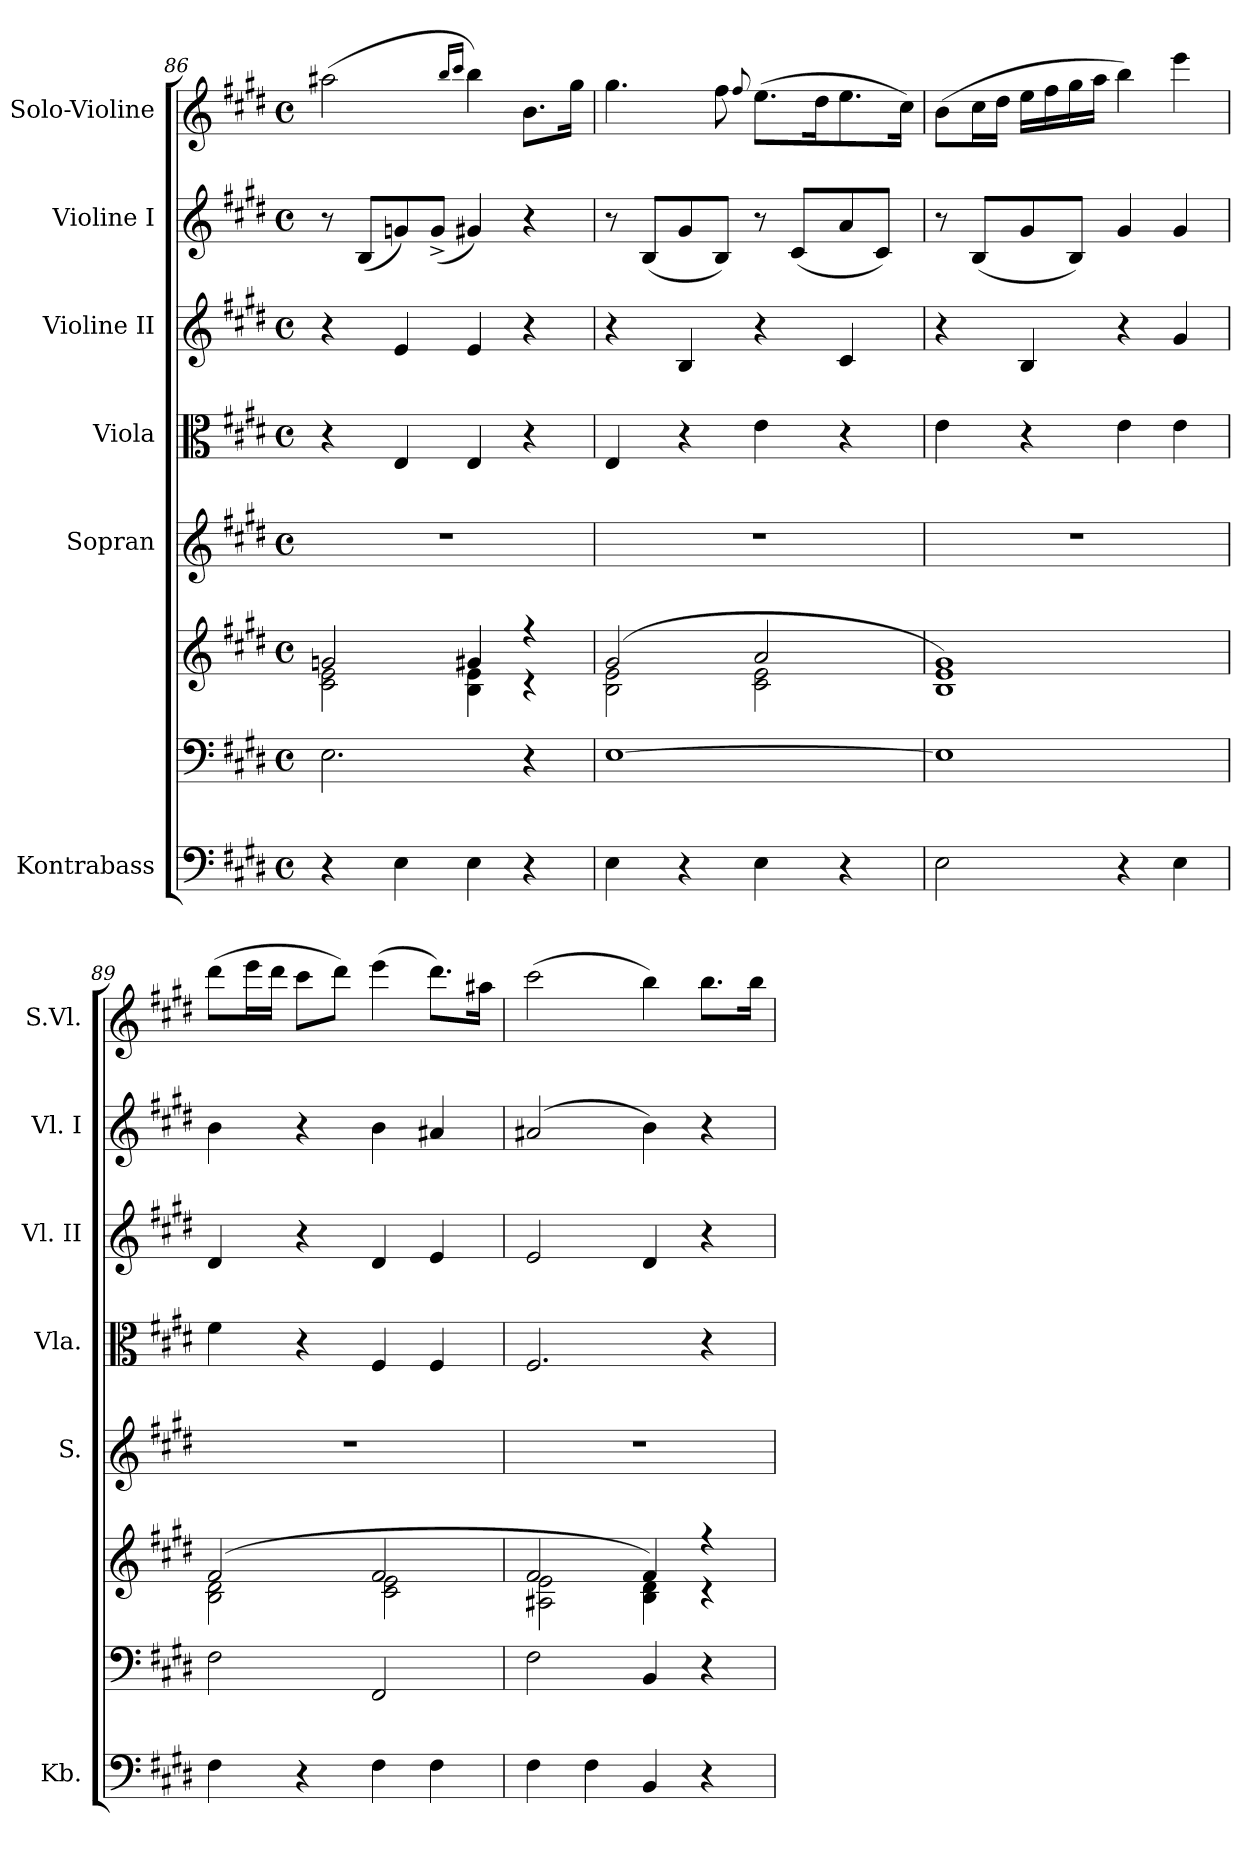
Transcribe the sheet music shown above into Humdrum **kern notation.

**kern	**kern	**kern	**kern	**kern	**kern	**kern	**kern
*part7	*part6	*part6	*part5	*part4	*part3	*part2	*part1
*staff8	*staff7	*staff6	*staff5	*staff4	*staff3	*staff2	*staff1
*I"Kontrabass	*	*	*I"Sopran	*I"Viola	*I"Violine II	*I"Violine I	*I"Solo-Violine
*I'Kb.	*	*	*I'S.	*I'Vla.	*I'Vl. II	*I'Vl. I	*I'S.Vl.
*clefF4	*clefF4	*clefG2	*clefG2	*clefC3	*clefG2	*clefG2	*clefG2
*ITrd7c12	*	*	*	*	*	*	*
*k[f#c#g#d#]	*k[f#c#g#d#]	*k[f#c#g#d#]	*k[f#c#g#d#]	*k[f#c#g#d#]	*k[f#c#g#d#]	*k[f#c#g#d#]	*k[f#c#g#d#]
*E:	*E:	*E:	*E:	*E:	*E:	*E:	*E:
*M4/4	*M4/4	*M4/4	*M4/4	*M4/4	*M4/4	*M4/4	*M4/4
*met(c)	*met(c)	*met(c)	*met(c)	*met(c)	*met(c)	*met(c)	*met(c)
=86	=86	=86	=86	=86	=86	=86	=86
*	*	*^	*	*	*	*	*
4r	2.E\	2gn/	2c#\ 2e\	1r	4r	4r	8r	(>2aa#X\
.	.	.	.	.	.	.	(<8B/L	.
4EE\	.	.	.	.	4E/	4e/	8gn/)	.
.	.	.	.	.	.	.	(<8g^</J	.
.	.	.	.	.	.	.	.	16qbb/LL
.	.	.	.	.	.	.	.	16qccc#/JJ
4EE\	.	4g#X/	4B\ 4e\	.	4E/	4e/	4g#X/)	4bb\)
4r	4r	4r	4r	.	4r	4r	4r	8.b\L
.	.	.	.	.	.	.	.	16gg#\Jk
!!LO:PB:g=z
=87	=87	=87	=87	=87	=87	=87	=87	=87
4EE\	[1E	(2g#/	2B\ 2e\	1r	4E/	4r	8r	4.gg#\
.	.	.	.	.	.	.	(<8B/L	.
4r	.	.	.	.	4r	4B/	8g#/	.
.	.	.	.	.	.	.	8B/J)	8ff#\
.	.	.	.	.	.	.	.	8qqff#/
4EE\	.	2a/	2c#\ 2e\	.	4e\	4r	8r	(>8.ee\L
.	.	.	.	.	.	.	(<8c#/L	.
.	.	.	.	.	.	.	.	16dd#\k
4r	.	.	.	.	4r	4c#/	8a/	8.ee\
.	.	.	.	.	.	.	8c#/J)	.
.	.	.	.	.	.	.	.	16cc#\Jk)
=88	=88	=88	=88	=88	=88	=88	=88	=88
2EE\	1E]	1g#)	1B 1e	1r	4e\	4r	8r	(>8b\L
.	.	.	.	.	.	.	(<8B/L	16cc#\L
.	.	.	.	.	.	.	.	16dd#\JJ
.	.	.	.	.	4r	4B/	8g#/	16ee\LL
.	.	.	.	.	.	.	.	16ff#\
.	.	.	.	.	.	.	8B/J)	16gg#\
.	.	.	.	.	.	.	.	16aa\JJ
4r	.	.	.	.	4e\	4r	4g#/	4bb\)
4EE\	.	.	.	.	4e\	4g#/	4g#/	4eee\
=89	=89	=89	=89	=89	=89	=89	=89	=89
4FF#\	2F#\	(2f#/	2B\ 2d#\	1r	4f#\	4d#/	4b\	(>8ddd#\L
.	.	.	.	.	.	.	.	16eee\L
.	.	.	.	.	.	.	.	16ddd#\JJ
4r	.	.	.	.	4r	4r	4r	8ccc#\L
.	.	.	.	.	.	.	.	8ddd#\J)
4FF#\	2FF#/	2f#/	2c#\ 2e\	.	4F#/	4d#/	4b\	(>4eee\
4FF#\	.	.	.	.	4F#/	4e/	4a#X/	8.ddd#\L)
.	.	.	.	.	.	.	.	16aa#X\Jk
=90	=90	=90	=90	=90	=90	=90	=90	=90
4FF#\	2F#\	2f#/	2A#X\ 2e\	1r	2.F#/	2e/	(2a#X/	(>2ccc#\
4FF#\	.	.	.	.	.	.	.	.
4BBB/	4BB/	4f#/)	4B\ 4d#\	.	.	4d#/	4b\)	4bb\)
4r	4r	4r	4r	.	4r	4r	4r	8.bb\L
.	.	.	.	.	.	.	.	16bb\Jk
*	*	*v	*v	*	*	*	*	*
=	=	=	=	=	=	=	=
*-	*-	*-	*-	*-	*-	*-	*-
